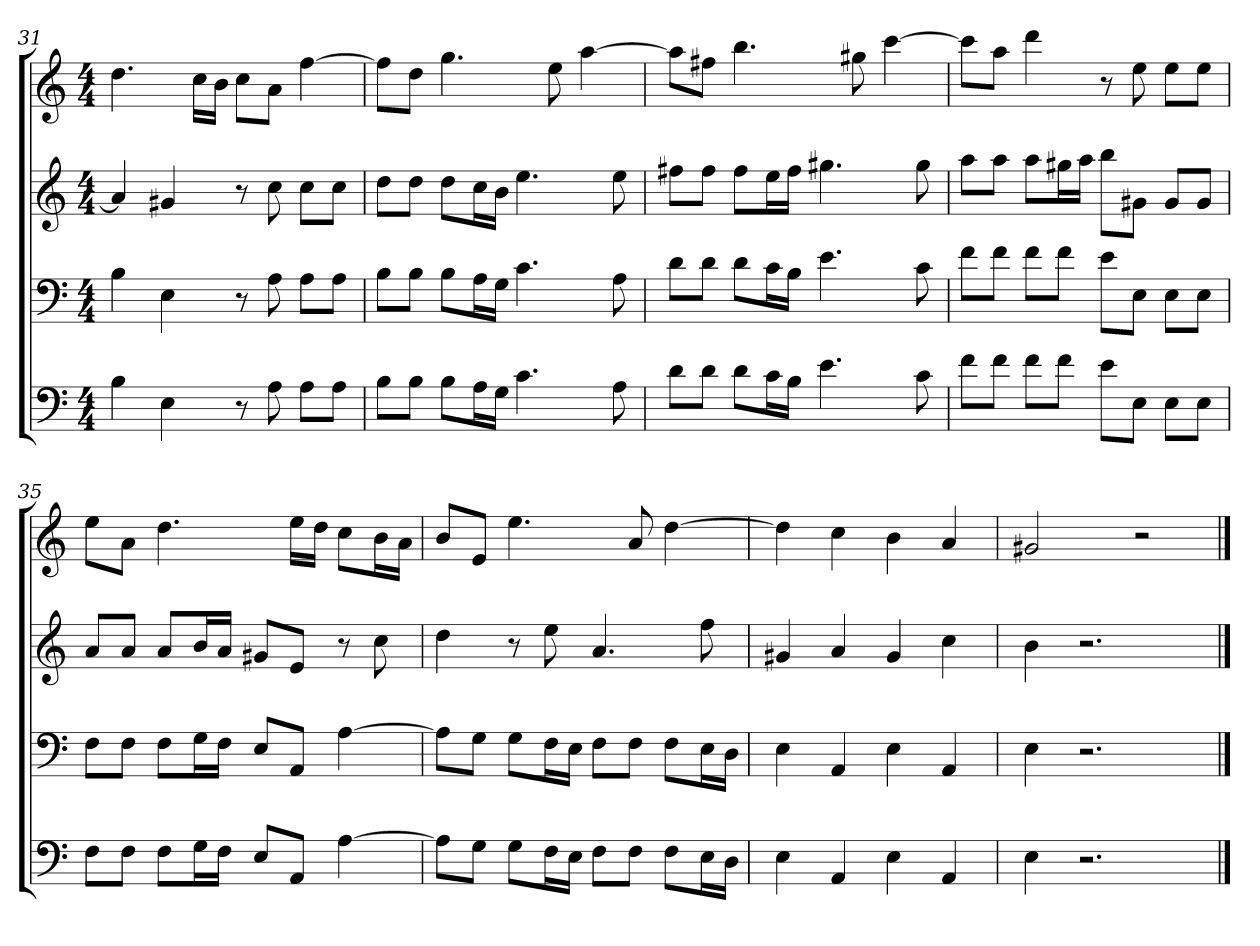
**kern	**kern	**kern	**kern
*part4	*part3	*part2	*part1
*staff4	*staff3	*staff2	*staff1
*k[]	*k[]	*k[]	*k[]
*a:	*a:	*a:	*a:
*M4/4	*M4/4	*M4/4	*M4/4
=31	=31	=31	=31
4B	4B	4a]	4.dd
4E	4E	4g#X	.
.	.	.	16ccLL
.	.	.	16bJJ
8r	8r	8r	8ccL
8A	8A	8cc	8aJ
8AL	8AL	8ccL	[4ff
8AJ	8AJ	8ccJ	.
=32	=32	=32	=32
8BL	8BL	8ddL	8ffL]
8BJ	8BJ	8ddJ	8ddJ
8BL	8BL	8ddL	4.gg
16AL	16AL	16ccL	.
16GJJ	16GJJ	16bJJ	.
4.c	4.c	4.ee	.
.	.	.	8ee
.	.	.	[4aa
8A	8A	8ee	.
=33	=33	=33	=33
8dL	8dL	8ff#XL	8aaL]
8dJ	8dJ	8ff#J	8ff#XJ
8dL	8dL	8ff#L	4.bb
16cL	16cL	16eeL	.
16BJJ	16BJJ	16ff#JJ	.
4.e	4.e	4.gg#X	.
.	.	.	8gg#X
.	.	.	[4ccc
8c	8c	8gg#	.
=34	=34	=34	=34
8fL	8fL	8aaL	8cccL]
8fJ	8fJ	8aaJ	8aaJ
8fL	8fL	8aaL	4ddd
8fJ	8fJ	16gg#XL	.
.	.	16aaJJ	.
8eL	8eL	8bbL	8r
8EJ	8EJ	8g#XJ	8ee
8EL	8EL	8g#L	8eeL
8EJ	8EJ	8g#J	8eeJ
=35	=35	=35	=35
8FL	8FL	8aL	8eeL
8FJ	8FJ	8aJ	8aJ
8FL	8FL	8aL	4.dd
16GL	16GL	16bL	.
16FJJ	16FJJ	16aJJ	.
8EL	8EL	8g#XL	.
8AAJ	8AAJ	8eJ	16eeLL
.	.	.	16ddJJ
[4A	[4A	8r	8ccL
.	.	8cc	16bL
.	.	.	16aJJ
=36	=36	=36	=36
8AL]	8AL]	4dd	8bL
8GJ	8GJ	.	8eJ
8GL	8GL	8r	4.ee
16FL	16FL	8ee	.
16EJJ	16EJJ	.	.
8FL	8FL	4.a	.
8FJ	8FJ	.	8a
8FL	8FL	.	[4dd
16EL	16EL	8ff	.
16DJJ	16DJJ	.	.
=37	=37	=37	=37
4E	4E	4g#X	4dd]
4AA	4AA	4a	4cc
4E	4E	4g#	4b
4AA	4AA	4cc	4a
=38	=38	=38	=38
4E	4E	4b	2g#X
2.r	2.r	2.r	.
.	.	.	2r
==	==	==	==
*-	*-	*-	*-
